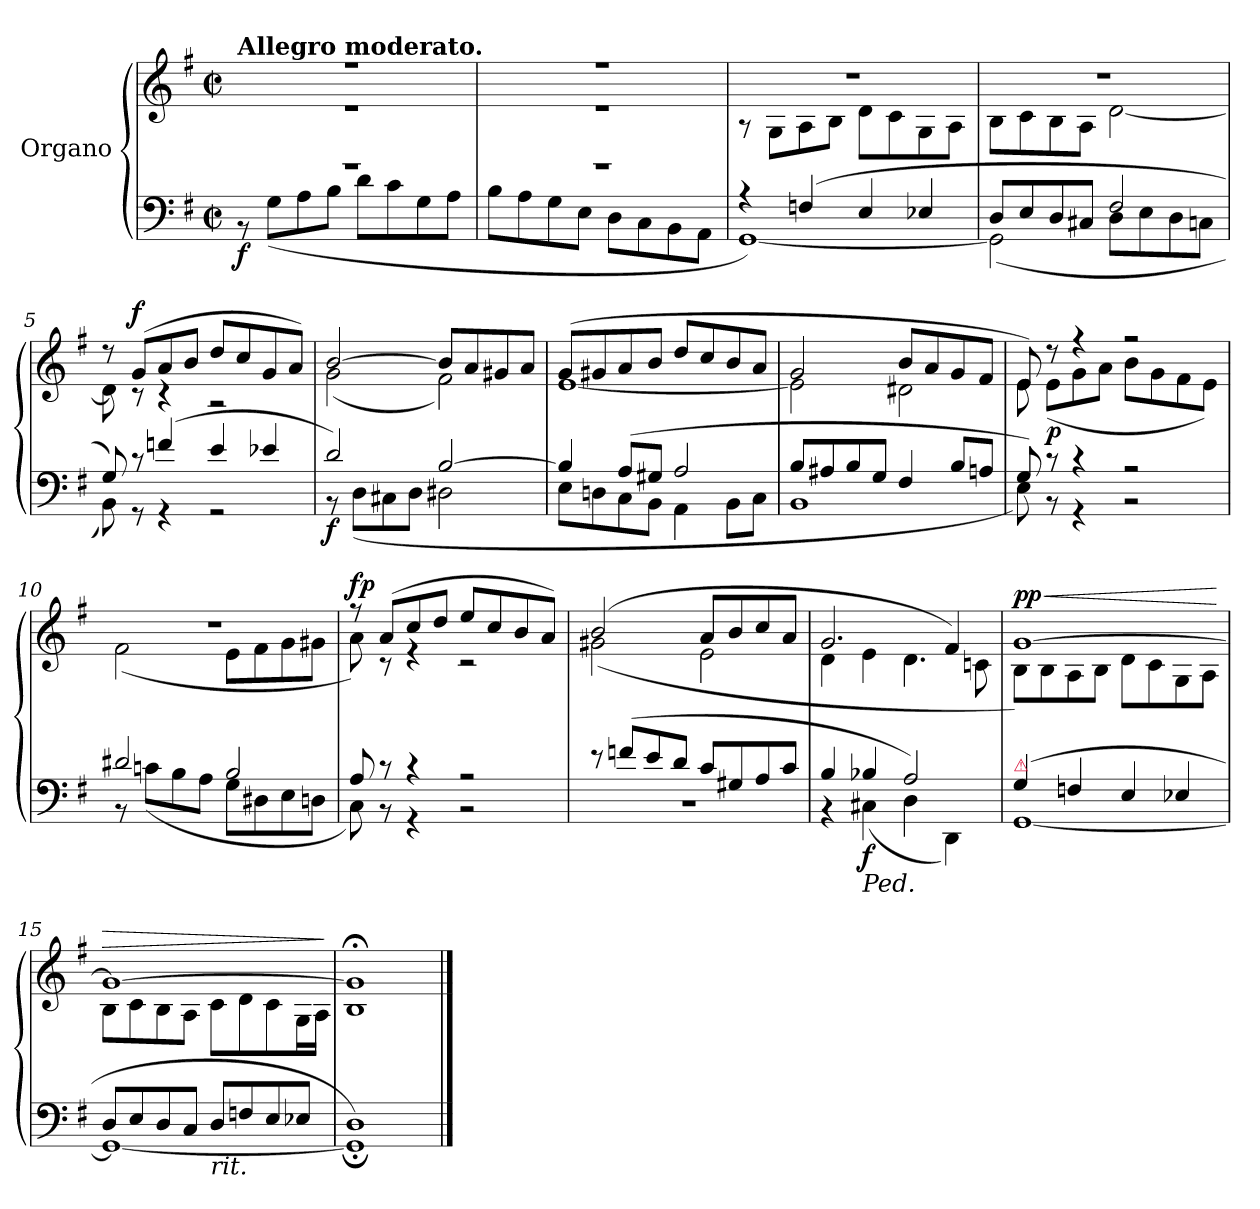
**kern	**kern	**dynam
*part1	*part1	*part1
*staff2	*staff1	*staff1/2
*I"Organo	*	*
*clefF4	*clefG2	*
*k[f#]	*k[f#]	*
*M2/2	*M2/2	*
*met(c|)	*met(c|)	*
=1	=1	=1
*^	*^	*
!	!	!LO:TX:a:B:t=Allegro moderato.	!	!
!	!	!	!	!LO:DY:b=2
1rg	8r	1r	1r	f
.	(8G\L	.	.	.
.	8A\	.	.	.
.	8B\J	.	.	.
.	8d\L	.	.	.
.	8c\	.	.	.
.	8G\	.	.	.
.	8A\J	.	.	.
=2	=2	=2	=2	=2
1r	8B\L	1r	1r	.
.	8A\	.	.	.
.	8G\	.	.	.
.	8E\J	.	.	.
.	8D\L	.	.	.
.	8C\	.	.	.
.	8BB\	.	.	.
.	8AA\J	.	.	.
=3	=3	=3	=3	=3
4r	[1GG)	1rdd	8r	.
.	.	.	8G\L	.
(4Fn/	.	.	8A\	.
.	.	.	8B\J	.
4E/	.	.	8d\L	.
.	.	.	8c\	.
4E-X/	.	.	8G\	.
.	.	.	8A\J	.
=4	=4	=4	=4	=4
8D/L	(2GG\]	1r	8B\L	.
8E/	.	.	8c\	.
8D/	.	.	8B\	.
8C#X/J	.	.	8A\J	.
2F#/	8D\L	.	[2d\	.
.	8E\	.	.	.
.	8D\	.	.	.
.	8Cn\J	.	.	.
=5	=5	=5	=5	=5
8G/)	8BB\)	8r	8d\]	.
!	!	!	!	!LO:DY:a
8rc	8r	(8g/L	8r	f
(4fn/	4r	8a/	4r	.
.	.	8b/J	.	.
4e/	2r	8dd/L	2r	.
.	.	8cc/	.	.
4e-X/	.	8g/	.	.
.	.	8a/J)	.	.
=6	=6	=6	=6	=6
!	!	!	!	!LO:DY:b=2
2d/)	8r	[2b/	(2g\	f
.	(8D\L	.	.	.
.	8C#X\	.	.	.
.	8D\J	.	.	.
[2B/	2D#X\	8b/L]	2f#\)	.
.	.	8a/	.	.
.	.	8g#X/	.	.
.	.	8a/J	.	.
=7	=7	=7	=7	=7
4B/]	8E\L	(8g/L	[1e	.
.	8Dn\	8g#X/	.	.
(8A/L	8C\	8a/	.	.
8G#X/J	8BB\J	8b/J	.	.
2A/	4AA\	8dd/L	.	.
.	.	8cc/	.	.
.	8BB\L	8b/	.	.
.	8C\J	8a/J	.	.
=8	=8	=8	=8	=8
8B/L	1BB	2g/	2e\]	.
8A#X/	.	.	.	.
8B/	.	.	.	.
8G/J	.	.	.	.
4F#/	.	8b/L	2d#X\	.
.	.	8a/	.	.
8B/L	.	8g/	.	.
8An/J	.	8f#/J	.	.
=9	=9	=9	=9	=9
8G/)	8E\)	8e/)	8e\	.
8rc	8r	8r	(8e\L	p
4rc	4r	4r	8g\	.
.	.	.	8a\J	.
2rA	2r	2r	8b\L	.
.	.	.	8g\	.
.	.	.	8f#\	.
.	.	.	8e\J)	.
=10	=10	=10	=10	=10
2d#X/	8r	1r	(2f#\	.
.	(8cn\L	.	.	.
.	8B\	.	.	.
.	8A\J	.	.	.
2B/	8G\L	.	8e\L	.
.	8D#X\	.	8f#\	.
.	8E\	.	8g\	.
.	8Dn\J	.	8g#X\J	.
=11	=11	=11	=11	=11
!	!	!	!	!LO:DY:a
8A/	8C\)	8r	8a\)	fp
8r	8r	(8a/L	8r	.
4r	4r	8cc/	4r	.
.	.	8dd/J	.	.
2r	2r	8ee/L	2r	.
.	.	8cc/	.	.
.	.	8b/	.	.
.	.	8a/J)	.	.
=12	=12	=12	=12	=12
8r	1r	(2b/	(2g#X\	.
(8fn/L	.	.	.	.
8e/	.	.	.	.
8d/J	.	.	.	.
8c/L	.	8a/L	2e\	.
8G#X/	.	8b/	.	.
8A/	.	8cc/	.	.
8c/J	.	8a/J	.	.
=13	=13	=13	=13	=13
4B/	4r	2.g/	4d\	.
!LO:TX:b:i:t=Ped.	!	!	!	!
!	!	!	!	!LO:DY:b=2
4B-X/	(4C#X\	.	4e\	f
2A/)	4D\	.	4.d\	.
.	4DD\)	4f#/)	.	.
.	.	.	8cn\	.
=14	=14	=14	=14	=14
!LO:TX:a:color=crimson:t=⚠	!	!	!	!
!	!	!	!	!LO:HP:a
!	!	!	!	!LO:DY:n=1:a
(4G/	[1GG	[1g	8B\L)	< pp
.	.	.	8B\	.
4Fn/	.	.	8A\	.
.	.	.	8B\J	.
4E/	.	.	8d\L	.
.	.	.	8c\	.
4E-X/	.	.	8G\	.
.	.	.	8A\J	.
*v	*v	*	*	*
*	*v	*v	*
.	.	[
=15	=15	=15
*^	*^	*
!	!	!	!	!LO:HP:a
8D/L	1GG_	1g_	8B\L	>
8E/	.	.	8c\	.
8D/	.	.	8B\	.
8C/J	.	.	8A\J	.
!LO:TX:b:i:t=rit.	!	!	!	!
8D/L	.	.	8c\L	.
8Fn/	.	.	8d\	.
8E/	.	.	8c\	.
8E-X/J	.	.	16G\L	.
.	.	.	16A\JJ	.
*v	*v	*	*	*
*	*v	*v	*
.	.	]
=16	=16	=16
*^	*^	*
1D)	1GG;<]	1g;<]	1B	.
*v	*v	*	*	*
*	*v	*v	*
==	==	==
*-	*-	*-
